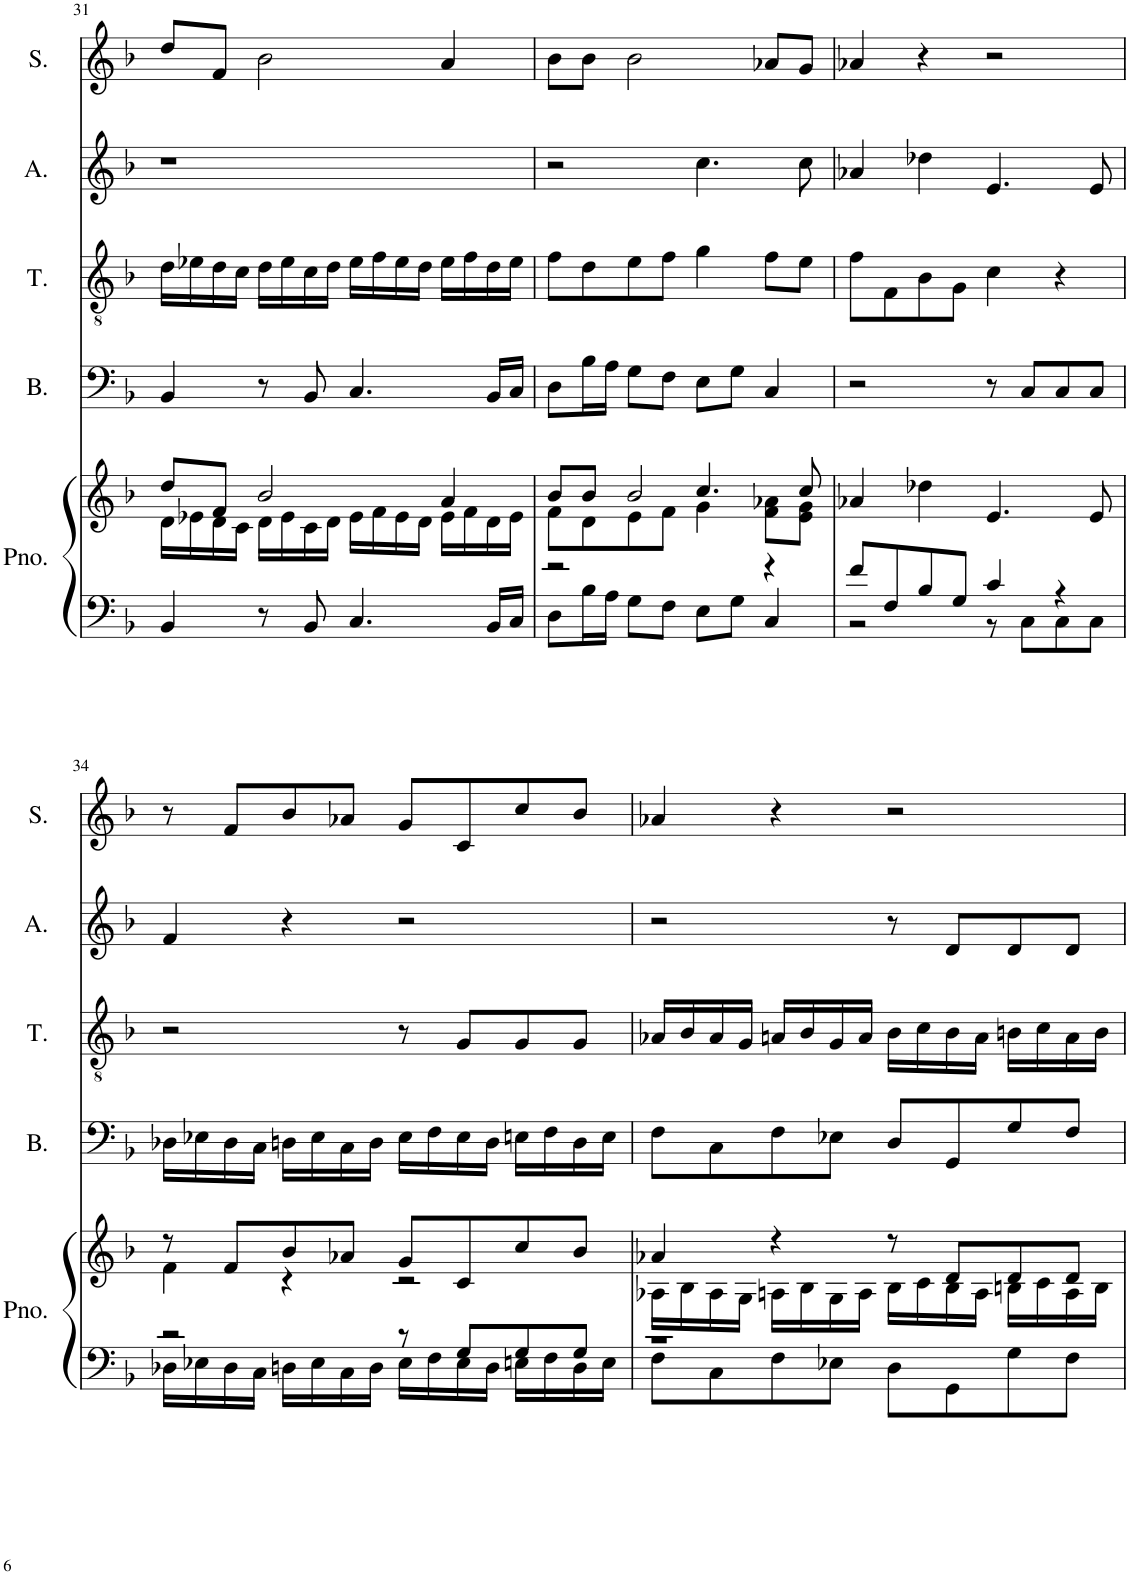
**kern	**kern	**kern	**kern	**kern	**kern
*part5	*part5	*part4	*part3	*part2	*part1
*staff6	*staff5	*staff4	*staff3	*staff2	*staff1
*I"Piano	*	*I"Bass	*I"Tenor	*I"Alto	*I"Soprano
*I'Pno.	*	*I'B.	*I'T.	*I'A.	*I'S.
!!LO:PB:g=z
*clefF4	*clefG2	*clefF4	*clefGv2	*clefG2	*clefG2
*k[b-]	*k[b-]	*k[b-]	*k[b-]	*k[b-]	*k[b-]
*M4/4	*M4/4	*M4/4	*M4/4	*M4/4	*M4/4
=31	=31	=31	=31	=31	=31
*	*^	*	*	*	*
4BB-/	8dd/L	16d\LL	4BB-/	16d\LL	1r	8dd/L
.	.	16e-X\	.	16e-X\	.	.
.	8f/J	16d\	.	16d\	.	8f/J
.	.	16c\JJ	.	16c\JJ	.	.
8r	2b-/	16d\LL	8r	16d\LL	.	2b-\
.	.	16e-\	.	16e-\	.	.
8BB-/	.	16c\	8BB-/	16c\	.	.
.	.	16d\JJ	.	16d\JJ	.	.
4.C/	.	16e-\LL	4.C/	16e-\LL	.	.
.	.	16f\	.	16f\	.	.
.	.	16e-\	.	16e-\	.	.
.	.	16d\JJ	.	16d\JJ	.	.
.	4a/	16e-\LL	.	16e-\LL	.	4a/
.	.	16f\	.	16f\	.	.
16BB-/LL	.	16d\	16BB-/LL	16d\	.	.
16C/JJ	.	16e-\JJ	16C/JJ	16e-\JJ	.	.
=32	=32	=32	=32	=32	=32	=32
*	*	*^	*	*	*	*
8D\L	8b-/L	8f\L	2r	8D\L	8f\L	2r	8b-\L
16B-\L	8b-/J	8d\	.	16B-\L	8d\	.	8b-\J
16A\JJ	.	.	.	16A\JJ	.	.	.
8G\L	2b-/	8e\	.	8G\L	8e\	.	2b-\
8F\J	.	8f\J	.	8F\J	8f\J	.	.
8E\L	.	4.cc/	4g\	8E\L	4g\	4.cc\	.
8G\J	.	.	.	8G\J	.	.	.
4C/	8f\ 8a-X\L	.	4r	4C/	8f\L	.	8a-X/L
.	8e\ 8g\J	8cc/	.	.	8e\J	8cc\	8g/J
*	*v	*v	*v	*	*	*	*
=33	=33	=33	=33	=33	=33
*^	*	*	*	*	*
8f/L	2r	4a-X/	2r	8f\L	4a-X/	4a-X/
8F/	.	.	.	8F\	.	.
8B-/	.	4dd-X\	.	8B-\	4dd-X\	4r
8G/J	.	.	.	8G\J	.	.
4c/	8r	4.e/	8r	4c\	4.e/	2r
.	8C\L	.	8C/L	.	.	.
4r	8C\	.	8C/	4r	.	.
.	8C\J	8e/	8C/J	.	8e/	.
!!LO:LB:g=z
=34	=34	=34	=34	=34	=34	=34
*	*	*^	*	*	*	*
2r	16D-X\LL	8r	4f\	16D-X\LL	2r	4f/	8r
.	16E-X\	.	.	16E-X\	.	.	.
.	16D-\	8f/L	.	16D-\	.	.	8f/L
.	16C\JJ	.	.	16C\JJ	.	.	.
.	16Dn\LL	8b-/	4r	16Dn\LL	.	4r	8b-/
.	16E-\	.	.	16E-\	.	.	.
.	16C\	8a-X/J	.	16C\	.	.	8a-X/J
.	16D\JJ	.	.	16D\JJ	.	.	.
8r	16E-\LL	8g/L	2r	16E-\LL	8r	2r	8g/L
.	16F\	.	.	16F\	.	.	.
8G/L	16E-\	8c/	.	16E-\	8G/L	.	8c/
.	16D\JJ	.	.	16D\JJ	.	.	.
8G/	16En\LL	8cc/	.	16En\LL	8G/	.	8cc/
.	16F\	.	.	16F\	.	.	.
8G/J	16D\	8b-/J	.	16D\	8G/J	.	8b-/J
.	16E\JJ	.	.	16E\JJ	.	.	.
=35	=35	=35	=35	=35	=35	=35	=35
1r	8F\L	4a-X/	16A-X\LL	8F\L	16A-X/LL	2r	4a-X/
.	.	.	16B-\	.	16B-/	.	.
.	8C\	.	16A-\	8C\	16A-/	.	.
.	.	.	16G\JJ	.	16G/JJ	.	.
.	8F\	4r	16An\LL	8F\	16An/LL	.	4r
.	.	.	16B-\	.	16B-/	.	.
.	8E-X\J	.	16G\	8E-X\J	16G/	.	.
.	.	.	16A\JJ	.	16A/JJ	.	.
.	8D\L	8r	16B-\LL	8D/L	16B-\LL	8r	2r
.	.	.	16c\	.	16c\	.	.
.	8GG\	8d/L	16B-\	8GG/	16B-\	8d/L	.
.	.	.	16A\JJ	.	16A\JJ	.	.
.	8G\	8d/	16Bn\LL	8G/	16Bn\LL	8d/	.
.	.	.	16c\	.	16c\	.	.
.	8F\J	8d/J	16A\	8F/J	16A\	8d/J	.
.	.	.	16B\JJ	.	16B\JJ	.	.
*v	*v	*	*	*	*	*	*
*	*v	*v	*	*	*	*
=	=	=	=	=	=
*-	*-	*-	*-	*-	*-
